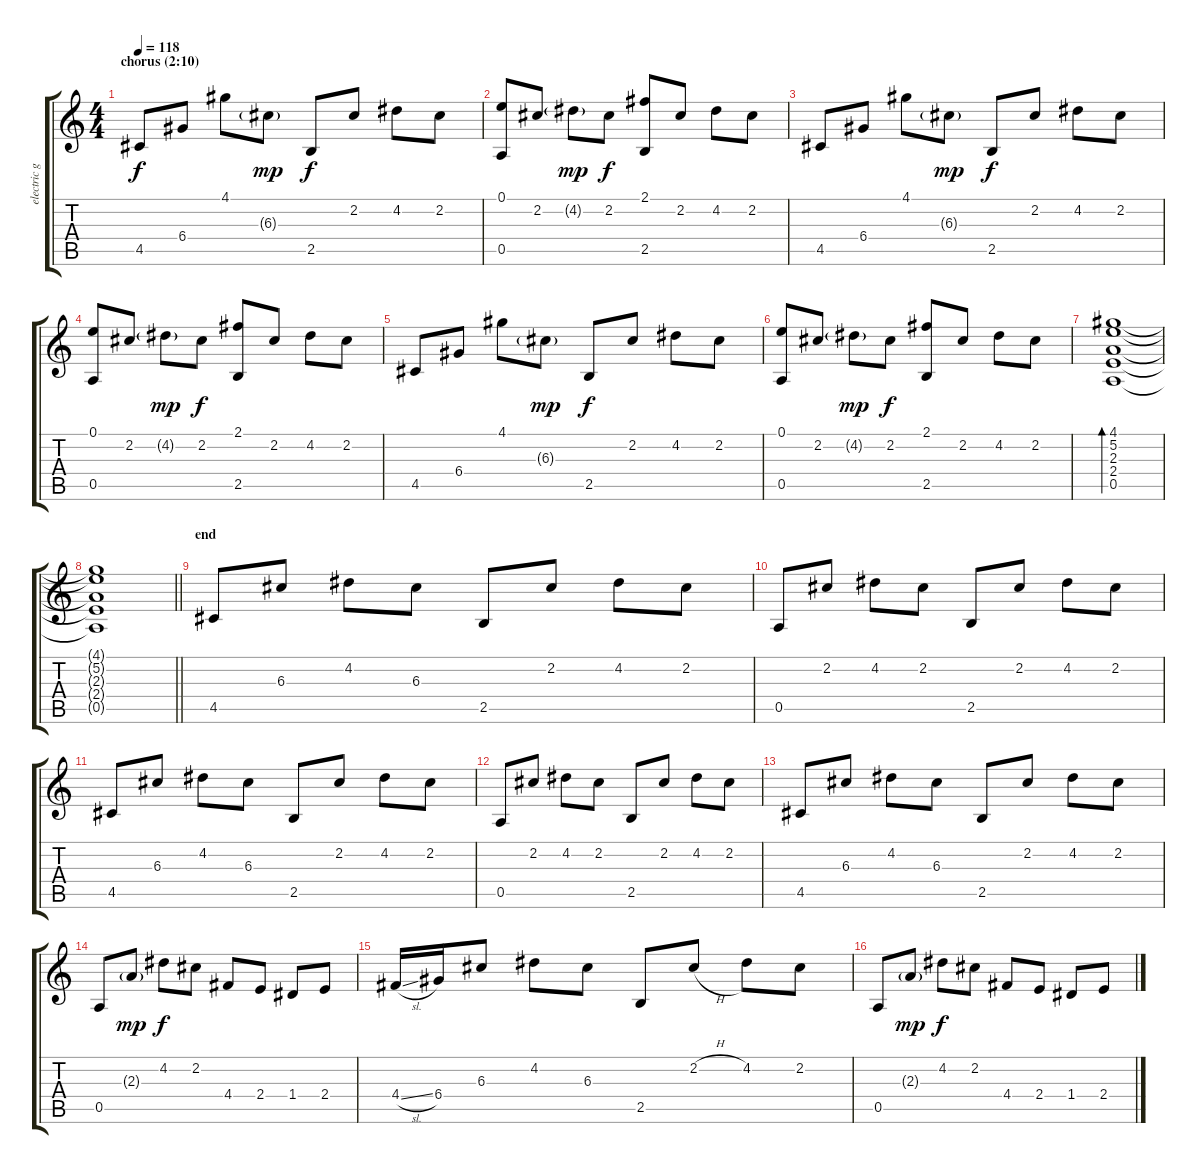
\track ("electric guitar" "electric g") {instrument electricguitarclean}
\staff {score tabs}
\tuning (E4 B3 G3 D3 A2 E2) {hide}
\ts (4 4)
\section ("" "chorus (2:10)")
\tempo 118
\clef g2
\ks c
4.5.8{dy f} 6.4.8 4.1.8 6.3{g}.8{dy mp} 2.5.8{dy f} 2.2.8 4.2.8 2.2.8 |
(0.1 0.5).8 2.2.8 4.2{g}.8{dy mp} 2.2.8{dy f} (2.1 2.5).8 2.2.8 4.2.8 2.2.8 |
4.5.8 6.4.8 4.1.8 6.3{g}.8{dy mp} 2.5.8{dy f} 2.2.8 4.2.8 2.2.8 |
(0.1 0.5).8 2.2.8 4.2{g}.8{dy mp} 2.2.8{dy f} (2.1 2.5).8 2.2.8 4.2.8 2.2.8 |
4.5.8 6.4.8 4.1.8 6.3{g}.8{dy mp} 2.5.8{dy f} 2.2.8 4.2.8 2.2.8 |
(0.1 0.5).8 2.2.8 4.2{g}.8{dy mp} 2.2.8{dy f} (2.1 2.5).8 2.2.8 4.2.8 2.2.8 |
(4.1 5.2 2.3 2.4 0.5).1{bd 60} |
\barLineRight lightlight
(4.1{t} 5.2{t} 2.3{t} 2.4{t} 0.5{t}).1 |
\section ("" "end")
4.5.8 6.3.8 4.2.8 6.3.8 2.5.8 2.2.8 4.2.8 2.2.8 |
0.5.8 2.2.8 4.2.8 2.2.8 2.5.8 2.2.8 4.2.8 2.2.8 |
4.5.8 6.3.8 4.2.8 6.3.8 2.5.8 2.2.8 4.2.8 2.2.8 |
0.5.8 2.2.8 4.2.8 2.2.8 2.5.8 2.2.8 4.2.8 2.2.8 |
4.5.8 6.3.8 4.2.8 6.3.8 2.5.8 2.2.8 4.2.8 2.2.8 |
0.5.8 2.3{g}.8{dy mp} 4.2.8{dy f} 2.2.8 4.4.8 2.4.8 1.4.8 2.4.8 |
4.4{sl}.16 6.4.16 6.3.8 4.2.8 6.3.8 2.5.8 2.2{h}.8 4.2.8 2.2.8 |
0.5.8 2.3{g}.8{dy mp} 4.2.8{dy f} 2.2.8 4.4.8 2.4.8 1.4.8 2.4.8
